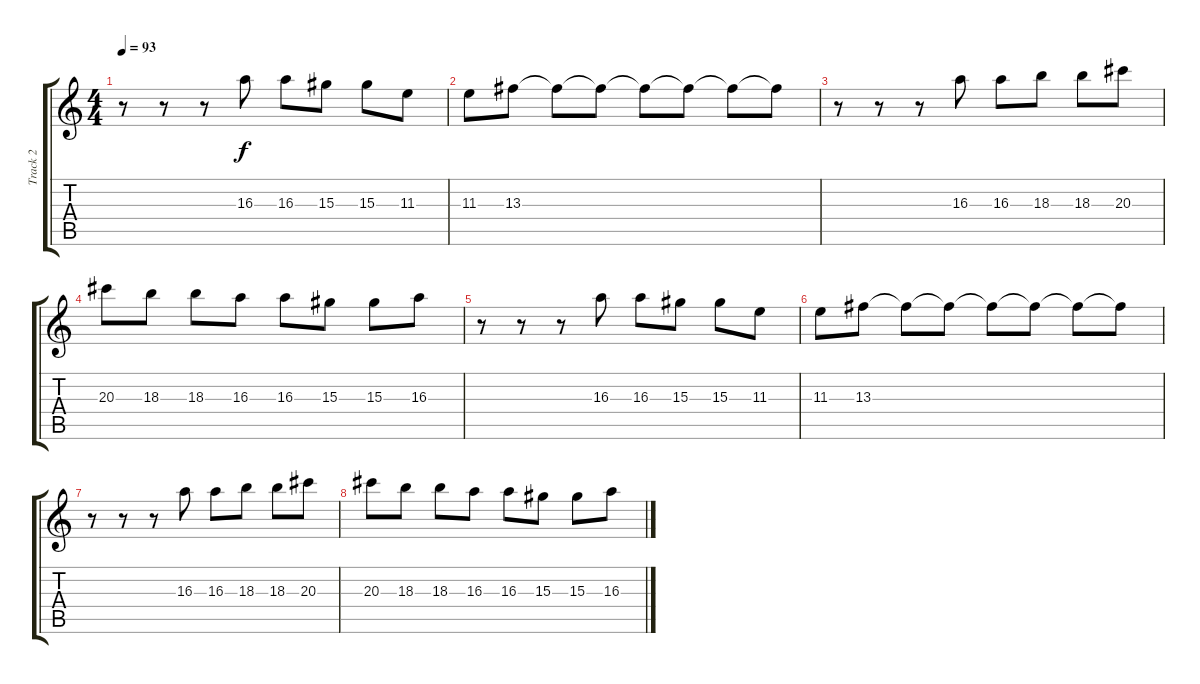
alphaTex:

\track ("Track 2" "Track 2") {instrument distortionguitar}
\staff {score tabs}
\tuning (D4 A3 F3 C3 G2 C2) {hide}
\ts (4 4)
\tempo 93
\clef g2
\ks c
r.8{dy f} r.8 r.8 16.3.8 16.3.8 15.3.8 15.3.8 11.3.8 |
11.3.8 13.3.8 13.3{t}.8 13.3{t}.8 13.3{t}.8 13.3{t}.8 13.3{t}.8 13.3{t}.8 |
r.8 r.8 r.8 16.3.8 16.3.8 18.3.8 18.3.8 20.3.8 |
20.3.8 18.3.8 18.3.8 16.3.8 16.3.8 15.3.8 15.3.8 16.3.8 |
r.8 r.8 r.8 16.3.8 16.3.8 15.3.8 15.3.8 11.3.8 |
11.3.8 13.3.8 13.3{t}.8 13.3{t}.8 13.3{t}.8 13.3{t}.8 13.3{t}.8 13.3{t}.8 |
r.8 r.8 r.8 16.3.8 16.3.8 18.3.8 18.3.8 20.3.8 |
20.3.8 18.3.8 18.3.8 16.3.8 16.3.8 15.3.8 15.3.8 16.3.8
